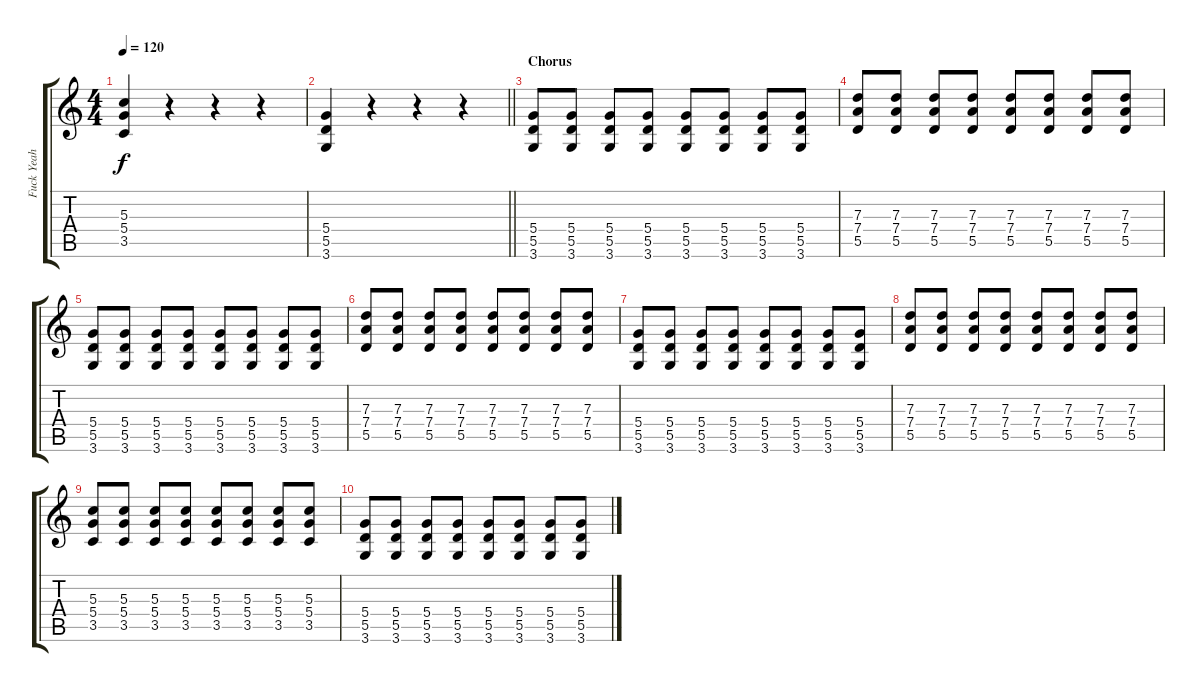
\track ("Fuck Yeah Rhythm Guitar" "Fuck Yeah ") {instrument distortionguitar}
\staff {score tabs}
\tuning (E4 B3 G3 D3 A2 E2) {hide}
\ts (4 4)
\tempo 120
\clef g2
\ks c
(5.3 5.4 3.5).4{dy f} r.4 r.4 r.4 |
\barLineRight lightlight
(5.4 5.5 3.6).4 r.4 r.4 r.4 |
\section ("" "Chorus")
(5.4 5.5 3.6).8 (5.4 5.5 3.6).8 (5.4 5.5 3.6).8 (5.4 5.5 3.6).8 (5.4 5.5 3.6).8 (5.4 5.5 3.6).8 (5.4 5.5 3.6).8 (5.4 5.5 3.6).8 |
(7.3 7.4 5.5).8 (7.3 7.4 5.5).8 (7.3 7.4 5.5).8 (7.3 7.4 5.5).8 (7.3 7.4 5.5).8 (7.3 7.4 5.5).8 (7.3 7.4 5.5).8 (7.3 7.4 5.5).8 |
(5.4 5.5 3.6).8 (5.4 5.5 3.6).8 (5.4 5.5 3.6).8 (5.4 5.5 3.6).8 (5.4 5.5 3.6).8 (5.4 5.5 3.6).8 (5.4 5.5 3.6).8 (5.4 5.5 3.6).8 |
(7.3 7.4 5.5).8 (7.3 7.4 5.5).8 (7.3 7.4 5.5).8 (7.3 7.4 5.5).8 (7.3 7.4 5.5).8 (7.3 7.4 5.5).8 (7.3 7.4 5.5).8 (7.3 7.4 5.5).8 |
(5.4 5.5 3.6).8 (5.4 5.5 3.6).8 (5.4 5.5 3.6).8 (5.4 5.5 3.6).8 (5.4 5.5 3.6).8 (5.4 5.5 3.6).8 (5.4 5.5 3.6).8 (5.4 5.5 3.6).8 |
(7.3 7.4 5.5).8 (7.3 7.4 5.5).8 (7.3 7.4 5.5).8 (7.3 7.4 5.5).8 (7.3 7.4 5.5).8 (7.3 7.4 5.5).8 (7.3 7.4 5.5).8 (7.3 7.4 5.5).8 |
(5.3 5.4 3.5).8 (5.3 5.4 3.5).8 (5.3 5.4 3.5).8 (5.3 5.4 3.5).8 (5.3 5.4 3.5).8 (5.3 5.4 3.5).8 (5.3 5.4 3.5).8 (5.3 5.4 3.5).8 |
(5.4 5.5 3.6).8 (5.4 5.5 3.6).8 (5.4 5.5 3.6).8 (5.4 5.5 3.6).8 (5.4 5.5 3.6).8 (5.4 5.5 3.6).8 (5.4 5.5 3.6).8 (5.4 5.5 3.6).8
